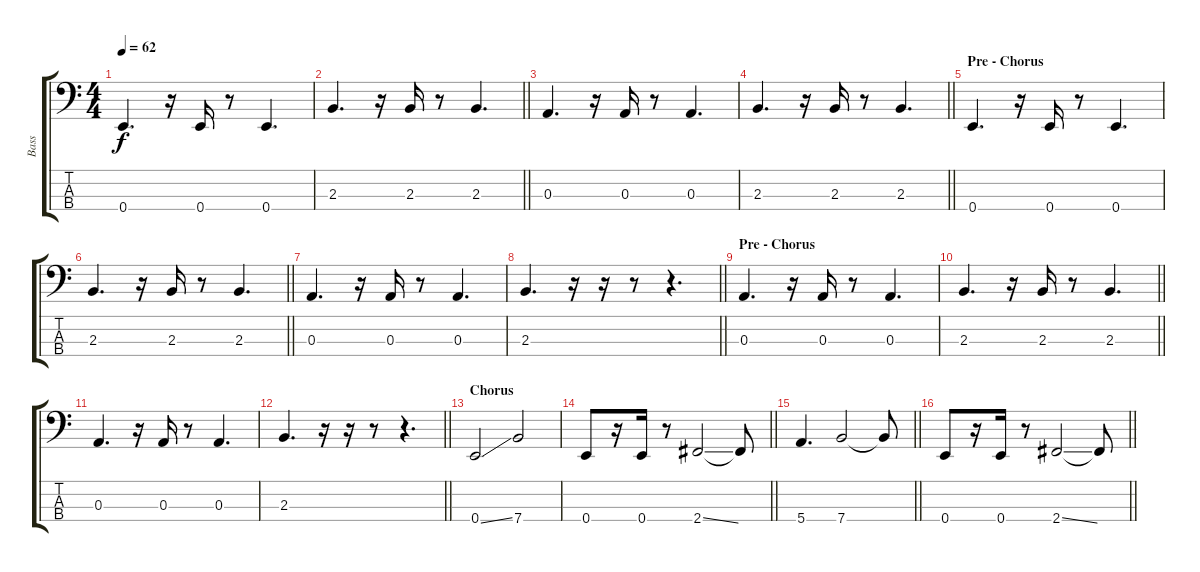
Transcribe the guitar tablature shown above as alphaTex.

\track ("Bass" "Bass") {instrument electricbassfinger}
\staff {score tabs}
\tuning (G2 D2 A1 E1) {hide}
\ts (4 4)
\tempo 62
\clef f4
\ks c
0.4.4{d dy f} r.16 0.4.16 r.8 0.4.4{d} |
\barLineRight lightlight
2.3.4{d} r.16 2.3.16 r.8 2.3.4{d} |
0.3.4{d} r.16 0.3.16 r.8 0.3.4{d} |
\barLineRight lightlight
2.3.4{d} r.16 2.3.16 r.8 2.3.4{d} |
\section ("" "Pre - Chorus")
0.4.4{d} r.16 0.4.16 r.8 0.4.4{d} |
\barLineRight lightlight
2.3.4{d} r.16 2.3.16 r.8 2.3.4{d} |
0.3.4{d} r.16 0.3.16 r.8 0.3.4{d} |
\barLineRight lightlight
2.3.4{d} r.16 r.16 r.8 r.4{d} |
\section ("" "Pre - Chorus")
0.3.4{d} r.16 0.3.16 r.8 0.3.4{d} |
\barLineRight lightlight
2.3.4{d} r.16 2.3.16 r.8 2.3.4{d} |
0.3.4{d} r.16 0.3.16 r.8 0.3.4{d} |
\barLineRight lightlight
2.3.4{d} r.16 r.16 r.8 r.4{d} |
\section ("" "Chorus")
0.4{ss}.2 7.4.2 |
\barLineRight lightlight
0.4.8 r.16 0.4.16 r.8 2.4{ss}.2 2.4{t}.8 |
\barLineRight lightlight
5.4.4{d} 7.4.2 7.4{t}.8 |
\barLineRight lightlight
0.4.8 r.16 0.4.16 r.8 2.4{ss}.2 2.4{t}.8
